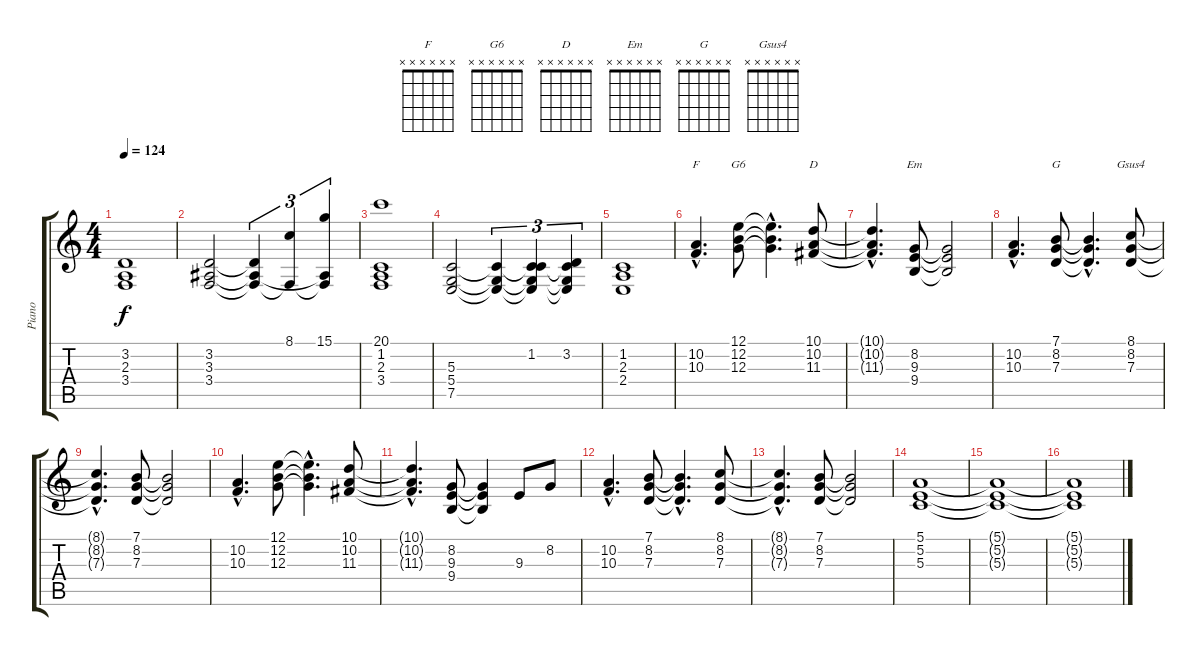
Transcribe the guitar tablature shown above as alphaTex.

\track ("Piano" "Piano") {instrument acousticgrandpiano}
\staff {score tabs}
\tuning (E4 B3 G3 D3 A2 E2) {hide}
\chord ("F" x x x x x x) {firstfret 0}
\chord ("G6" x x x x x x) {firstfret 0}
\chord ("D" x x x x x x) {firstfret 0}
\chord ("Em" x x x x x x) {firstfret 0}
\chord ("G" x x x x x x) {firstfret 0}
\chord ("Gsus4" x x x x x x) {firstfret 0}
\ts (4 4)
\tempo 124
\clef g2
\ks c
(3.2 2.3 3.4).1{dy f} |
(3.2 3.3 3.4).2 (3.2{t} 3.3{t} 3.4{t}).4{tu (3 2)} (8.1 3.4{t}).4{tu (3 2)} (15.1 3.3{t} 3.4{t}).4{tu (3 2)} |
(20.1 1.2 2.3 3.4).1 |
(5.3 5.4 7.5).2 (5.3{t} 5.4{t} 7.5{t}).4{tu (3 2)} (1.2 5.3{t} 5.4{t} 7.5{t}).4{tu (3 2)} (3.2 5.3{t} 5.4{t} 7.5{t}).4{tu (3 2)} |
(1.2 2.3 2.4).1 |
(10.2{hac} 10.3{hac}).4{d ch "F"} (12.1 12.2 12.3).8{ch "G6"} (12.1{hac t} 12.2{hac t} 12.3{hac t}).4{d} (10.1 10.2 11.3).8{ch "D"} |
(10.1{hac t} 10.2{hac t} 11.3{hac t}).4{d} (8.2 9.3 9.4).8{ch "Em"} (8.2{t} 9.3{t} 9.4{t}).2 |
(10.2{hac} 10.3{hac}).4{d} (7.1 8.2 7.3).8{ch "G"} (7.1{hac t} 8.2{hac t} 7.3{hac t}).4{d} (8.1 8.2 7.3).8{ch "Gsus4"} |
(8.1{hac t} 8.2{hac t} 7.3{hac t}).4{d} (7.1 8.2 7.3).8 (7.1{t} 8.2{t} 7.3{t}).2 |
(10.2{hac} 10.3{hac}).4{d} (12.1 12.2 12.3).8 (12.1{hac t} 12.2{hac t} 12.3{hac t}).4{d} (10.1 10.2 11.3).8 |
(10.1{hac t} 10.2{hac t} 11.3{hac t}).4{d} (8.2 9.3 9.4).8 (8.2{t} 9.3{t} 9.4{t}).4 9.3.8 8.2.8 |
(10.2{hac} 10.3{hac}).4{d} (7.1 8.2 7.3).8 (7.1{hac t} 8.2{hac t} 7.3{hac t}).4{d} (8.1 8.2 7.3).8 |
(8.1{hac t} 8.2{hac t} 7.3{hac t}).4{d} (7.1 8.2 7.3).8 (7.1{t} 8.2{t} 7.3{t}).2 |
(5.1 5.2 5.3).1 |
(5.1{t} 5.2{t} 5.3{t}).1 |
(5.1{t} 5.2{t} 5.3{t}).1
